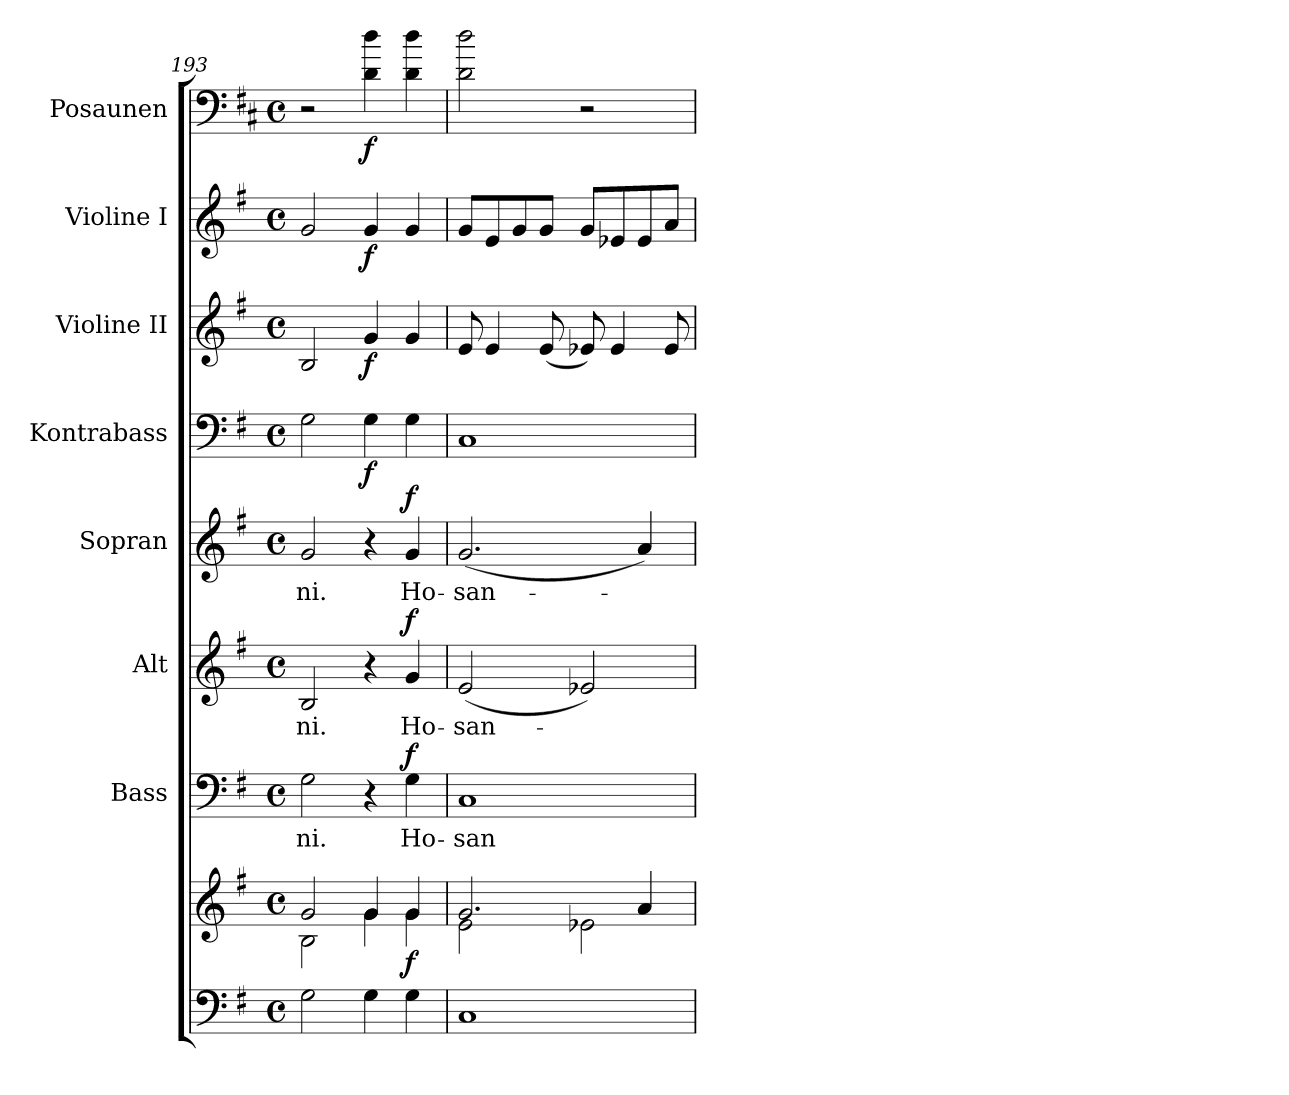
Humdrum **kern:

**kern	**kern	**dynam	**kern	**text	**dynam	**kern	**text	**dynam	**kern	**text	**dynam	**kern	**dynam	**kern	**dynam	**kern	**dynam	**kern	**dynam
*part8	*part8	*part8	*part7	*part7	*part7	*part6	*part6	*part6	*part5	*part5	*part5	*part4	*part4	*part3	*part3	*part2	*part2	*part1	*part1
*staff9	*staff8	*staff8/9	*staff7	*staff7	*staff7	*staff6	*staff6	*staff6	*staff5	*staff5	*staff5	*staff4	*staff4	*staff3	*staff3	*staff2	*staff2	*staff1	*staff1
*	*	*	*I"Bass	*	*	*I"Alt	*	*	*I"Sopran	*	*	*I"Kontrabass	*	*I"Violine II	*	*I"Violine I	*	*I"Posaunen	*
*	*	*	*I'B.	*	*	*I'A.	*	*	*I'S.	*	*	*I'Kb.	*	*I'Vl. II	*	*I'Vl. I	*	*I'Pos.	*
*clefF4	*clefG2	*	*clefF4	*	*	*clefG2	*	*	*clefG2	*	*	*clefF4	*	*clefG2	*	*clefG2	*	*clefF4	*
*	*	*	*	*	*	*	*	*	*	*	*	*ITrd7c12	*	*	*	*	*	*ITrd4c7	*
*k[f#]	*k[f#]	*	*k[f#]	*	*	*k[f#]	*	*	*k[f#]	*	*	*k[f#]	*	*k[f#]	*	*k[f#]	*	*k[f#]	*
*G:	*G:	*	*G:	*	*	*G:	*	*	*G:	*	*	*G:	*	*G:	*	*G:	*	*G:	*
*M4/4	*M4/4	*	*M4/4	*	*	*M4/4	*	*	*M4/4	*	*	*M4/4	*	*M4/4	*	*M4/4	*	*M4/4	*
*met(c)	*met(c)	*	*met(c)	*	*	*met(c)	*	*	*met(c)	*	*	*met(c)	*	*met(c)	*	*met(c)	*	*met(c)	*
=193	=193	=193	=193	=193	=193	=193	=193	=193	=193	=193	=193	=193	=193	=193	=193	=193	=193	=193	=193
*	*^	*	*	*	*	*	*	*	*	*	*	*	*	*	*	*	*	*	*
!	!	!	!	!	!LO:LY:b	!	!	!LO:LY:b	!	!	!LO:LY:b	!	!	!	!	!	!	!	!	!
2G\	2g/	2B\	.	2G\	-ni.	.	2B/	-ni.	.	2g/	-ni.	.	2GG\	.	2B/	.	2g/	.	2r	.
!	!	!	!	!	!	!	!	!	!	!	!	!	!	!LO:DY:b	!	!LO:DY:b	!	!LO:DY:b	!	!LO:DY:b
4G\	4g/	4g\	.	4r	.	.	4r	.	.	4r	.	.	4GG\	f	4g/	f	4g/	f	4G\ 4g\	f
!	!	!	!LO:DY:b	!	!LO:LY:b	!LO:DY:a	!	!LO:LY:b	!LO:DY:a	!	!LO:LY:b	!LO:DY:a	!	!	!	!	!	!	!	!
4G\	4g/	4g\	f	4G\	Ho-	f	4g/	Ho-	f	4g/	Ho-	f	4GG\	.	4g/	.	4g/	.	4G\ 4g\	.
!!LO:PB:g=z
=194	=194	=194	=194	=194	=194	=194	=194	=194	=194	=194	=194	=194	=194	=194	=194	=194	=194	=194	=194	=194
!	!	!	!	!	!LO:LY:b	!	!	!LO:LY:b	!	!	!LO:LY:b	!	!	!	!	!	!	!	!	!
1C	2.g/	2e\	.	1C	-san-	.	(<2e/	-san-	.	(<2.g/	-san-	.	1CC	.	8e/	.	8g/L	.	2G\ 2g\	.
.	.	.	.	.	.	.	.	.	.	.	.	.	.	.	4e/	.	8e/	.	.	.
.	.	.	.	.	.	.	.	.	.	.	.	.	.	.	.	.	8g/	.	.	.
.	.	.	.	.	.	.	.	.	.	.	.	.	.	.	(<8e/	.	8g/J	.	.	.
.	.	2e-X\	.	.	.	.	2e-X/)	.	.	.	.	.	.	.	8e-X/)	.	8g/L	.	2r	.
.	.	.	.	.	.	.	.	.	.	.	.	.	.	.	4e-/	.	8e-X/	.	.	.
.	4a/	.	.	.	.	.	.	.	.	4a/)	.	.	.	.	.	.	8e-/	.	.	.
.	.	.	.	.	.	.	.	.	.	.	.	.	.	.	8e-/	.	8a/J	.	.	.
*	*v	*v	*	*	*	*	*	*	*	*	*	*	*	*	*	*	*	*	*	*
=	=	=	=	=	=	=	=	=	=	=	=	=	=	=	=	=	=	=	=
*-	*-	*-	*-	*-	*-	*-	*-	*-	*-	*-	*-	*-	*-	*-	*-	*-	*-	*-	*-
